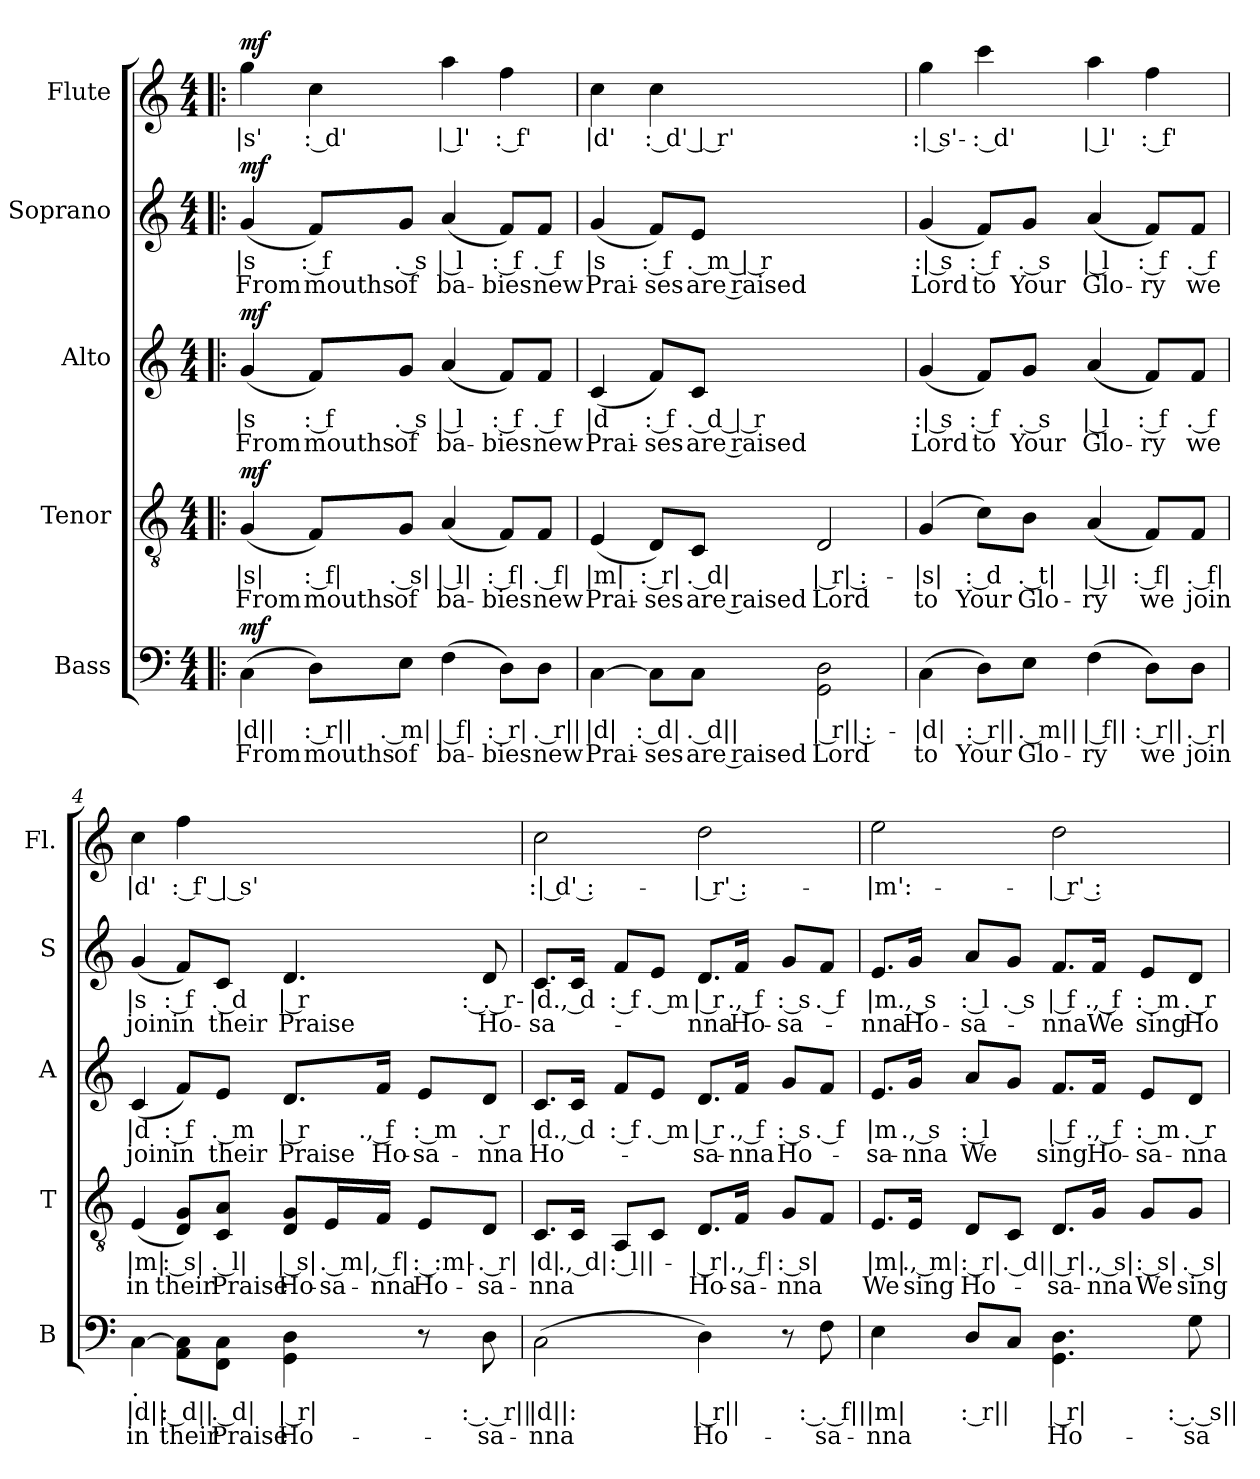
**kern	**text	**text	**dynam	**kern	**text	**text	**dynam	**kern	**text	**text	**dynam	**kern	**text	**text	**dynam	**kern	**text	**dynam
*part5	*part5	*part5	*part5	*part4	*part4	*part4	*part4	*part3	*part3	*part3	*part3	*part2	*part2	*part2	*part2	*part1	*part1	*part1
*staff5	*staff5	*staff5	*staff5	*staff4	*staff4	*staff4	*staff4	*staff3	*staff3	*staff3	*staff3	*staff2	*staff2	*staff2	*staff2	*staff1	*staff1	*staff1
*I"Bass	*	*	*	*I"Tenor	*	*	*	*I"Alto	*	*	*	*I"Soprano	*	*	*	*I"Flute	*	*
*I'B	*	*	*	*I'T	*	*	*	*I'A	*	*	*	*I'S	*	*	*	*I'Fl.	*	*
*clefF4	*	*	*	*clefGv2	*	*	*	*clefG2	*	*	*	*clefG2	*	*	*	*clefG2	*	*
*k[]	*	*	*	*k[]	*	*	*	*k[]	*	*	*	*k[]	*	*	*	*k[]	*	*
*C:	*	*	*	*C:	*	*	*	*C:	*	*	*	*C:	*	*	*	*C:	*	*
*M4/4	*	*	*	*M4/4	*	*	*	*M4/4	*	*	*	*M4/4	*	*	*	*M4/4	*	*
=1!|:	=1!|:	=1!|:	=1!|:	=1!|:	=1!|:	=1!|:	=1!|:	=1!|:	=1!|:	=1!|:	=1!|:	=1!|:	=1!|:	=1!|:	=1!|:	=1!|:	=1!|:	=1!|:
!	!LO:LY:b:rj	!LO:LY:b:rj	!LO:DY:b	!	!LO:LY:b:rj	!LO:LY:b:rj	!LO:DY:b	!	!LO:LY:b:rj	!LO:LY:b:rj	!LO:DY:b	!	!LO:LY:b:rj	!LO:LY:b:rj	!LO:DY:b	!	!LO:LY:b:rj	!LO:DY:b
(>4C\	|d||	From	mf	(<4G/	|s|	From	mf	(<4g/	|s	From	mf	(<4g/	|s	From	mf	4gg\	|s'	mf
!	!LO:LY:b:rj	!LO:LY:b:rj	!	!	!LO:LY:b:rj	!LO:LY:b:rj	!	!	!LO:LY:b:rj	!LO:LY:b:rj	!	!	!LO:LY:b:rj	!LO:LY:b:rj	!	!	!LO:LY:b:rj	!
8D\L)	: r||	mouths	.	8F/L)	: f|	mouths	.	8f/L)	: f	mouths	.	8f/L)	: f	mouths	.	4cc\	: d'	.
!	!LO:LY:b:rj	!LO:LY:b:rj	!	!	!LO:LY:b:rj	!LO:LY:b:rj	!	!	!LO:LY:b:rj	!LO:LY:b:rj	!	!	!LO:LY:b:rj	!LO:LY:b:rj	!	!	!	!
8E\J	. m|	of	.	8G/J	. s|	of	.	8g/J	. s	of	.	8g/J	. s	of	.	.	.	.
!	!LO:LY:b:rj	!LO:LY:b:rj	!	!	!LO:LY:b:rj	!LO:LY:b:rj	!	!	!LO:LY:b:rj	!LO:LY:b:rj	!	!	!LO:LY:b:rj	!LO:LY:b:rj	!	!	!LO:LY:b:rj	!
(>4F\	| f|	ba-	.	(<4A/	| l|	ba-	.	(<4a/	| l	ba-	.	(<4a/	| l	ba-	.	4aa\	| l'	.
!	!LO:LY:b:rj	!LO:LY:b:rj	!	!	!LO:LY:b:rj	!LO:LY:b:rj	!	!	!LO:LY:b:rj	!LO:LY:b:rj	!	!	!LO:LY:b:rj	!LO:LY:b:rj	!	!	!LO:LY:b:rj	!
8D\L)	: r|	-bies	.	8F/L)	: f|	-bies	.	8f/L)	: f	-bies	.	8f/L)	: f	-bies	.	4ff\	: f'	.
!	!LO:LY:b:rj	!LO:LY:b:rj	!	!	!LO:LY:b:rj	!LO:LY:b:rj	!	!	!LO:LY:b:rj	!LO:LY:b:rj	!	!	!LO:LY:b:rj	!LO:LY:b:rj	!	!	!	!
8D\J	. r||	new	.	8F/J	. f|	new	.	8f/J	. f	new	.	8f/J	. f	new	.	.	.	.
=2	=2	=2	=2	=2	=2	=2	=2	=2	=2	=2	=2	=2	=2	=2	=2	=2	=2	=2
!	!LO:LY:b:rj	!LO:LY:b:rj	!	!	!LO:LY:b:rj	!LO:LY:b:rj	!	!	!LO:LY:b:rj	!LO:LY:b:rj	!	!	!LO:LY:b:rj	!LO:LY:b:rj	!	!	!LO:LY:b:rj	!
[>4C\	|d|	Prai-	.	(<4E/	|m|	Prai-	.	(<4c/	|d	Prai-	.	(<4g/	|s	Prai-	.	4cc\	|d'	.
!	!LO:LY:b:rj	!LO:LY:b:rj	!	!	!LO:LY:b:rj	!LO:LY:b:rj	!	!	!LO:LY:b:rj	!LO:LY:b:rj	!	!	!LO:LY:b:rj	!LO:LY:b:rj	!	!	!LO:LY:b:rj	!
8C\L]	: d|	-ses	.	8D/L)	: r|	-ses	.	8f/L)	: f	-ses	.	8f/L)	: f	-ses	.	4cc\	: d' | r'	.
!	!LO:LY:b:rj	!LO:LY:b:rj	!	!	!LO:LY:b:rj	!LO:LY:b:rj	!	!	!LO:LY:b:rj	!LO:LY:b:rj	!	!	!LO:LY:b:rj	!LO:LY:b:rj	!	!	!	!
8C\J	. d||	are raised	.	8C/J	. d|	are raised	.	8c/J	. d | r	are raised	.	8e/J	. m | r	are raised	.	.	.	.
!	!LO:LY:b:rj	!LO:LY:b:rj	!	!	!LO:LY:b:rj	!LO:LY:b:rj	!	!	!	!	!	!	!	!	!	!	!	!
2GG\ 2D\	| r|| :-	Lord	.	2D/	| r| :-	Lord	.	2ryy	.	.	.	2ryy	.	.	.	2ryy	.	.
=3	=3	=3	=3	=3	=3	=3	=3	=3	=3	=3	=3	=3	=3	=3	=3	=3	=3	=3
!	!LO:LY:b:rj	!LO:LY:b:rj	!	!	!LO:LY:b:rj	!LO:LY:b:rj	!	!	!LO:LY:b:rj	!LO:LY:b:rj	!	!	!LO:LY:b:rj	!LO:LY:b:rj	!	!	!LO:LY:b:rj	!
(>4C\	-|d|	to	.	(4G/	-|s|	to	.	(<4g/	:| s	Lord	.	(<4g/	:| s	Lord	.	4gg\	:| s'-	.
!	!LO:LY:b:rj	!LO:LY:b:rj	!	!	!LO:LY:b:rj	!LO:LY:b:rj	!	!	!LO:LY:b:rj	!LO:LY:b:rj	!	!	!LO:LY:b:rj	!LO:LY:b:rj	!	!	!LO:LY:b:rj	!
8D\L)	: r||	Your	.	8c\L)	: d	Your	.	8f/L)	: f	to	.	8f/L)	: f	to	.	4ccc\	-: d'	.
!	!LO:LY:b:rj	!LO:LY:b:rj	!	!	!LO:LY:b:rj	!LO:LY:b:rj	!	!	!LO:LY:b:rj	!LO:LY:b:rj	!	!	!LO:LY:b:rj	!LO:LY:b:rj	!	!	!	!
8E\J	. m||	Glo-	.	8B\J	. t|	Glo-	.	8g/J	. s	Your	.	8g/J	. s	Your	.	.	.	.
!	!LO:LY:b:rj	!LO:LY:b:rj	!	!	!LO:LY:b:rj	!LO:LY:b:rj	!	!	!LO:LY:b:rj	!LO:LY:b:rj	!	!	!LO:LY:b:rj	!LO:LY:b:rj	!	!	!LO:LY:b:rj	!
(>4F\	| f||	-ry	.	(<4A/	| l|	-ry	.	(<4a/	| l	Glo-	.	(<4a/	| l	Glo-	.	4aa\	| l'	.
!	!LO:LY:b:rj	!LO:LY:b:rj	!	!	!LO:LY:b:rj	!LO:LY:b:rj	!	!	!LO:LY:b:rj	!LO:LY:b:rj	!	!	!LO:LY:b:rj	!LO:LY:b:rj	!	!	!LO:LY:b:rj	!
8D\L)	: r||	we	.	8F/L)	: f|	we	.	8f/L)	: f	-ry	.	8f/L)	: f	-ry	.	4ff\	: f'	.
!	!LO:LY:b:rj	!LO:LY:b:rj	!	!	!LO:LY:b:rj	!LO:LY:b:rj	!	!	!LO:LY:b:rj	!LO:LY:b:rj	!	!	!LO:LY:b:rj	!LO:LY:b:rj	!	!	!	!
8D\J	. r|	join	.	8F/J	. f|	join	.	8f/J	. f	we	.	8f/J	. f	we	.	.	.	.
!!LO:LB:g=z
=4	=4	=4	=4	=4	=4	=4	=4	=4	=4	=4	=4	=4	=4	=4	=4	=4	=4	=4
!LO:TX:b:t=.	!	!	!	!	!	!	!	!	!	!	!	!	!	!	!	!	!	!
!	!LO:LY:b:rj	!LO:LY:b:rj	!	!	!LO:LY:b:rj	!LO:LY:b:rj	!	!	!LO:LY:b:rj	!LO:LY:b:rj	!	!	!LO:LY:b:rj	!LO:LY:b:rj	!	!	!LO:LY:b:rj	!
[>4C\	|d||	in	.	(<4E/	|m|	in	.	(<4c/	|d	join	.	(<4g/	|s	join	.	4cc\	|d'	.
!	!LO:LY:b:rj	!LO:LY:b:rj	!	!	!LO:LY:b:rj	!LO:LY:b:rj	!	!	!LO:LY:b:rj	!LO:LY:b:rj	!	!	!LO:LY:b:rj	!LO:LY:b:rj	!	!	!LO:LY:b:rj	!
8AA\ 8C\]L	: d||	their	.	8D/ 8G/L)	: s|	their	.	8f/L)	: f	in	.	8f/L)	: f	in	.	4ff\	: f' | s'	.
!	!LO:LY:b:rj	!LO:LY:b:rj	!	!	!LO:LY:b:rj	!LO:LY:b:rj	!	!	!LO:LY:b:rj	!LO:LY:b:rj	!	!	!LO:LY:b:rj	!LO:LY:b:rj	!	!	!	!
8FF\ 8C\J	. d|	Praise	.	8C/ 8A/J	. l|	Praise	.	8e/J	. m	their	.	8c/J	. d	their	.	.	.	.
!	!LO:LY:b:rj	!LO:LY:b:rj	!	!	!LO:LY:b:rj	!LO:LY:b:rj	!	!	!LO:LY:b:rj	!LO:LY:b:rj	!	!	!LO:LY:b:rj	!LO:LY:b:rj	!	!	!	!
4GG\ 4D\	| r|	Ho-	.	8D/ 8G/L	| s|	Ho-	.	8.d/L	| r	Praise	.	4.d/	| r	Praise	.	2ryy	.	.
!	!	!	!	!	!LO:LY:b:rj	!LO:LY:b:rj	!	!	!	!	!	!	!	!	!	!	!	!
.	.	.	.	16E/L	. m|	-sa-	.	.	.	.	.	.	.	.	.	.	.	.
!	!	!	!	!	!LO:LY:b:rj	!LO:LY:b:rj	!	!	!LO:LY:b:rj	!LO:LY:b:rj	!	!	!	!	!	!	!	!
.	.	.	.	16F/JJ	, f|	-nna	.	16f/Jk	., f	Ho-	.	.	.	.	.	.	.	.
!	!	!	!	!	!LO:LY:b:rj	!LO:LY:b:rj	!	!	!LO:LY:b:rj	!LO:LY:b:rj	!	!	!	!	!	!	!	!
8r	.	.	.	8E/L	: :m|-	Ho-	.	8e/L	: m	-sa-	.	.	.	.	.	.	.	.
!	!LO:LY:b:rj	!LO:LY:b:rj	!	!	!LO:LY:b:rj	!LO:LY:b:rj	!	!	!LO:LY:b:rj	!LO:LY:b:rj	!	!	!LO:LY:b:rj	!LO:LY:b:rj	!	!	!	!
8D\	: . r||	-sa-	.	8D/J	-. r|	-sa-	.	8d/J	. r	-nna	.	8d/	: . r-	Ho-	.	.	.	.
=5	=5	=5	=5	=5	=5	=5	=5	=5	=5	=5	=5	=5	=5	=5	=5	=5	=5	=5
!	!LO:LY:b:rj	!LO:LY:b:rj	!	!	!LO:LY:b:rj	!LO:LY:b:rj	!	!	!LO:LY:b:rj	!LO:LY:b:rj	!	!	!LO:LY:b:rj	!LO:LY:b:rj	!	!	!LO:LY:b:rj	!
(>2C\	|d||:	-nna	.	8.C/L	|d|	-nna	.	8.c/L	|d	Ho-	.	8.c/L	-|d	-sa-	.	2cc\	:| d' :-	.
!	!	!	!	!	!LO:LY:b:rj	!	!	!	!LO:LY:b:rj	!	!	!	!LO:LY:b:rj	!	!	!	!	!
.	.	.	.	16C/Jk	., d|	.	.	16c/Jk	., d	.	.	16c/Jk	., d	.	.	.	.	.
!	!	!	!	!	!LO:LY:b:rj	!	!	!	!LO:LY:b:rj	!	!	!	!LO:LY:b:rj	!	!	!	!	!
.	.	.	.	8AA/L	: l||-	.	.	8f/L	: f	.	.	8f/L	: f	.	.	.	.	.
!	!	!	!	!	!	!	!	!	!LO:LY:b:rj	!	!	!	!LO:LY:b:rj	!	!	!	!	!
.	.	.	.	8C/J	.	.	.	8e/J	. m	.	.	8e/J	. m	.	.	.	.	.
!	!LO:LY:b:rj	!LO:LY:b:rj	!	!	!LO:LY:b:rj	!LO:LY:b:rj	!	!	!LO:LY:b:rj	!LO:LY:b:rj	!	!	!LO:LY:b:rj	!LO:LY:b:rj	!	!	!LO:LY:b:rj	!
4D\)	| r||	Ho-	.	8.D/L	| r|	Ho-	.	8.d/L	| r	-sa-	.	8.d/L	| r	-nna	.	2dd\	-| r' :-	.
!	!	!	!	!	!LO:LY:b:rj	!LO:LY:b:rj	!	!	!LO:LY:b:rj	!LO:LY:b:rj	!	!	!LO:LY:b:rj	!LO:LY:b:rj	!	!	!	!
.	.	.	.	16F/Jk	., f|	-sa-	.	16f/Jk	., f	-nna	.	16f/Jk	., f	Ho-	.	.	.	.
!	!	!	!	!	!LO:LY:b:rj	!LO:LY:b:rj	!	!	!LO:LY:b:rj	!LO:LY:b:rj	!	!	!LO:LY:b:rj	!LO:LY:b:rj	!	!	!	!
8r	.	.	.	8G/L	: s|	-nna	.	8g/L	: s	Ho-	.	8g/L	: s	-sa-	.	.	.	.
!	!LO:LY:b:rj	!LO:LY:b:rj	!	!	!	!	!	!	!LO:LY:b:rj	!	!	!	!LO:LY:b:rj	!	!	!	!	!
8F\	: . f||	-sa-	.	8F/J	.	.	.	8f/J	. f	.	.	8f/J	. f	.	.	.	.	.
=6	=6	=6	=6	=6	=6	=6	=6	=6	=6	=6	=6	=6	=6	=6	=6	=6	=6	=6
!	!LO:LY:b:rj	!LO:LY:b:rj	!	!	!LO:LY:b:rj	!LO:LY:b:rj	!	!	!LO:LY:b:rj	!LO:LY:b:rj	!	!	!LO:LY:b:rj	!LO:LY:b:rj	!	!	!LO:LY:b:rj	!
4E\	|m|	-nna	.	8.E/L	|m|	We	.	8.e/L	|m	-sa-	.	8.e/L	|m	-nna	.	2ee\	-|m':-	.
!	!	!	!	!	!LO:LY:b:rj	!LO:LY:b:rj	!	!	!LO:LY:b:rj	!LO:LY:b:rj	!	!	!LO:LY:b:rj	!LO:LY:b:rj	!	!	!	!
.	.	.	.	16E/Jk	., m|	sing	.	16g/Jk	., s	-nna	.	16g/Jk	., s	Ho-	.	.	.	.
!	!LO:LY:b:rj	!	!	!	!LO:LY:b:rj	!LO:LY:b:rj	!	!	!LO:LY:b:rj	!LO:LY:b:rj	!	!	!LO:LY:b:rj	!LO:LY:b:rj	!	!	!	!
8D/L	: r||	.	.	8D/L	: r|	Ho-	.	8a/L	: l	We	.	8a/L	: l	-sa-	.	.	.	.
!	!	!	!	!	!LO:LY:b:rj	!	!	!	!	!	!	!	!LO:LY:b:rj	!	!	!	!	!
8C/J	.	.	.	8C/J	. d|	.	.	8g/J	.	.	.	8g/J	. s	.	.	.	.	.
!	!LO:LY:b:rj	!LO:LY:b:rj	!	!	!LO:LY:b:rj	!LO:LY:b:rj	!	!	!LO:LY:b:rj	!LO:LY:b:rj	!	!	!LO:LY:b:rj	!LO:LY:b:rj	!	!	!LO:LY:b:rj	!
4.GG\ 4.D\	| r|	Ho-	.	8.D/L	| r|	-sa-	.	8.f/L	| f	sing	.	8.f/L	| f	-nna	.	2dd\	-| r' :-	.
!	!	!	!	!	!LO:LY:b:rj	!LO:LY:b:rj	!	!	!LO:LY:b:rj	!LO:LY:b:rj	!	!	!LO:LY:b:rj	!LO:LY:b:rj	!	!	!	!
.	.	.	.	16G/Jk	., s|	-nna	.	16f/Jk	., f	Ho-	.	16f/Jk	., f	We	.	.	.	.
!	!	!	!	!	!LO:LY:b:rj	!LO:LY:b:rj	!	!	!LO:LY:b:rj	!LO:LY:b:rj	!	!	!LO:LY:b:rj	!LO:LY:b:rj	!	!	!	!
.	.	.	.	8G/L	: s|	We	.	8e/L	: m	-sa-	.	8e/L	: m	sing	.	.	.	.
!	!LO:LY:b:rj	!LO:LY:b:rj	!	!	!LO:LY:b:rj	!LO:LY:b:rj	!	!	!LO:LY:b:rj	!LO:LY:b:rj	!	!	!LO:LY:b:rj	!LO:LY:b:rj	!	!	!	!
8G\	: . s||-	-sa-	.	8G/J	. s|	sing	.	8d/J	. r	-nna	.	8d/J	. r	Ho-	.	.	.	.
=	=	=	=	=	=	=	=	=	=	=	=	=	=	=	=	=	=	=
*-	*-	*-	*-	*-	*-	*-	*-	*-	*-	*-	*-	*-	*-	*-	*-	*-	*-	*-
